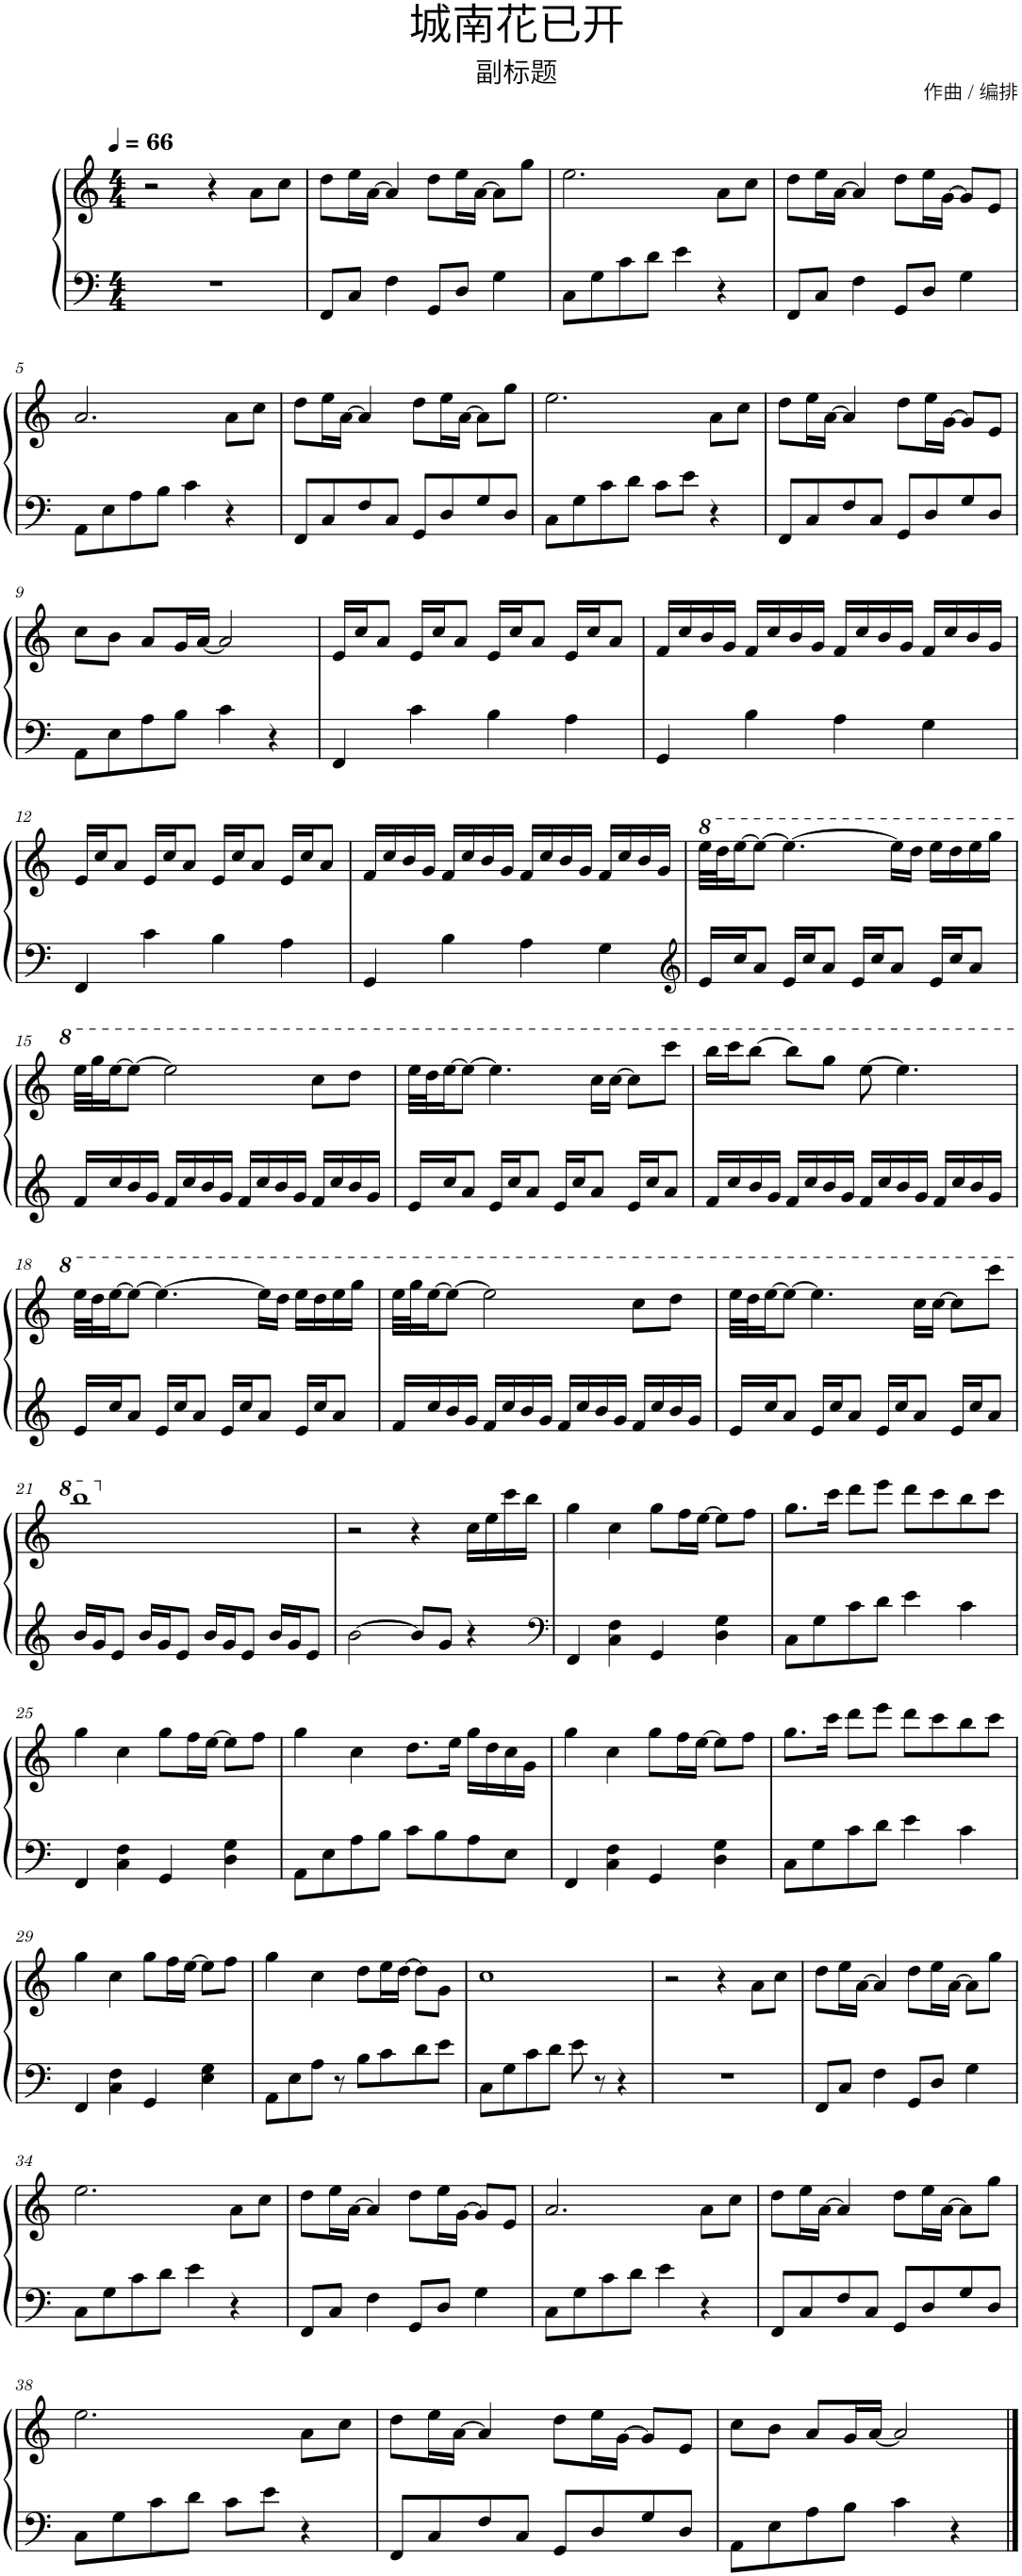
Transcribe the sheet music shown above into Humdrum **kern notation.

**kern	**kern
*part1	*part1
*staff2	*staff1
*I"钢琴	*
*clefF4	*clefG2
*k[]	*k[]
*M4/4	*M4/4
*MM66	*MM66
=1	=1
1r	2r
.	4r
.	8a\L
.	8cc\J
=2	=2
8FF/L	8dd\L
8C/J	16ee\L
.	[16a\JJ
4F\	4a/]
8GG/L	8dd\L
8D/J	16ee\L
.	[16a\JJ
4G\	8a\L]
.	8gg\J
=3	=3
8C\L	2.ee\
8G\	.
8c\	.
8d\J	.
4e\	.
4r	8a\L
.	8cc\J
=4	=4
8FF/L	8dd\L
8C/J	16ee\L
.	[16a\JJ
4F\	4a/]
8GG/L	8dd\L
8D/J	16ee\L
.	[16g\JJ
4G\	8g/L]
.	8e/J
!!LO:LB:g=z
=5	=5
8AA\L	2.a/
8E\	.
8A\	.
8B\J	.
4c\	.
4r	8a\L
.	8cc\J
=6	=6
8FF/L	8dd\L
8C/	16ee\L
.	[16a\JJ
8F/	4a/]
8C/J	.
8GG/L	8dd\L
8D/	16ee\L
.	[16a\JJ
8G/	8a\L]
8D/J	8gg\J
=7	=7
8C\L	2.ee\
8G\	.
8c\	.
8d\J	.
8c\L	.
8e\J	.
4r	8a\L
.	8cc\J
=8	=8
8FF/L	8dd\L
8C/	16ee\L
.	[16a\JJ
8F/	4a/]
8C/J	.
8GG/L	8dd\L
8D/	16ee\L
.	[16g\JJ
8G/	8g/L]
8D/J	8e/J
!!LO:LB:g=z
=9	=9
8AA\L	8cc\L
8E\	8b\J
8A\	8a/L
8B\J	16g/L
.	[16a/JJ
4c\	2a/]
4r	.
=10	=10
4FF/	16e/LL
.	16cc/J
.	8a/J
4c\	16e/LL
.	16cc/J
.	8a/J
4B\	16e/LL
.	16cc/J
.	8a/J
4A\	16e/LL
.	16cc/J
.	8a/J
=11	=11
4GG/	16f/LL
.	16cc/
.	16b/
.	16g/JJ
4B\	16f/LL
.	16cc/
.	16b/
.	16g/JJ
4A\	16f/LL
.	16cc/
.	16b/
.	16g/JJ
4G\	16f/LL
.	16cc/
.	16b/
.	16g/JJ
!!LO:LB:g=z
=12	=12
4FF/	16e/LL
.	16cc/J
.	8a/J
4c\	16e/LL
.	16cc/J
.	8a/J
4B\	16e/LL
.	16cc/J
.	8a/J
4A\	16e/LL
.	16cc/J
.	8a/J
=13	=13
4GG/	16f/LL
.	16cc/
.	16b/
.	16g/JJ
4B\	16f/LL
.	16cc/
.	16b/
.	16g/JJ
4A\	16f/LL
.	16cc/
.	16b/
.	16g/JJ
4G\	16f/LL
.	16cc/
.	16b/
.	16g/JJ
=14	=14
*clefG2	*
*	*8va
16e/LL	32eee\LLL
.	32ddd\J
16cc/J	[16eee\J
8a/J	8eee\J_
16e/LL	4.eee\_
16cc/J	.
8a/J	.
16e/LL	.
16cc/J	.
8a/J	16eee\LL]
.	16ddd\JJ
16e/LL	16eee\LL
16cc/J	16ddd\
8a/J	16eee\
.	16ggg\JJ
!!LO:LB:g=z
=15	=15
16f/LL	32eee\LLL
.	32ggg\J
16cc/	[16eee\J
16b/	8eee\J_
16g/JJ	.
16f/LL	2eee\]
16cc/	.
16b/	.
16g/JJ	.
16f/LL	.
16cc/	.
16b/	.
16g/JJ	.
16f/LL	8ccc\L
16cc/	.
16b/	8ddd\J
16g/JJ	.
=16	=16
16e/LL	32eee\LLL
.	32ddd\J
16cc/J	[16eee\J
8a/J	8eee\J_
16e/LL	4.eee\]
16cc/J	.
8a/J	.
16e/LL	.
16cc/J	.
8a/J	16ccc\LL
.	[16ccc\JJ
16e/LL	8ccc\L]
16cc/J	.
8a/J	8cccc\J
=17	=17
16f/LL	16bbb\LL
16cc/	16cccc\J
16b/	[8bbb\J
16g/JJ	.
16f/LL	8bbb\L]
16cc/	.
16b/	8ggg\J
16g/JJ	.
16f/LL	[8eee\
16cc/	.
16b/	4.eee\]
16g/JJ	.
16f/LL	.
16cc/	.
16b/	.
16g/JJ	.
!!LO:LB:g=z
=18	=18
16e/LL	32eee\LLL
.	32ddd\J
16cc/J	[16eee\J
8a/J	8eee\J_
16e/LL	4.eee\_
16cc/J	.
8a/J	.
16e/LL	.
16cc/J	.
8a/J	16eee\LL]
.	16ddd\JJ
16e/LL	16eee\LL
16cc/J	16ddd\
8a/J	16eee\
.	16ggg\JJ
=19	=19
16f/LL	32eee\LLL
.	32ggg\J
16cc/	[16eee\J
16b/	8eee\J_
16g/JJ	.
16f/LL	2eee\]
16cc/	.
16b/	.
16g/JJ	.
16f/LL	.
16cc/	.
16b/	.
16g/JJ	.
16f/LL	8ccc\L
16cc/	.
16b/	8ddd\J
16g/JJ	.
=20	=20
16e/LL	32eee\LLL
.	32ddd\J
16cc/J	[16eee\J
8a/J	8eee\J_
16e/LL	4.eee\]
16cc/J	.
8a/J	.
16e/LL	.
16cc/J	.
8a/J	16ccc\LL
.	[16ccc\JJ
16e/LL	8ccc\L]
16cc/J	.
8a/J	8cccc\J
!!LO:LB:g=z
=21	=21
16b/LL	1bbb
16g/J	.
8e/J	.
16b/LL	.
16g/J	.
8e/J	.
16b/LL	.
16g/J	.
8e/J	.
16b/LL	.
16g/J	.
8e/J	.
=22	=22
*	*X8va
[2b\	2r
8b/L]	4r
8g/J	.
4r	16cc\LL
.	16ee\
.	16ccc\
.	16bb\JJ
=23	=23
*clefF4	*
4FF/	4gg\
4C\ 4F\	4cc\
4GG/	8gg\L
.	16ff\L
.	[16ee\JJ
4D\ 4G\	8ee\L]
.	8ff\J
=24	=24
8C\L	8.gg\L
8G\	.
.	16ccc\Jk
8c\	8ddd\L
8d\J	8eee\J
4e\	8ddd\L
.	8ccc\
4c\	8bb\
.	8ccc\J
!!LO:LB:g=z
=25	=25
4FF/	4gg\
4C\ 4F\	4cc\
4GG/	8gg\L
.	16ff\L
.	[16ee\JJ
4D\ 4G\	8ee\L]
.	8ff\J
=26	=26
8AA\L	4gg\
8E\	.
8A\	4cc\
8B\J	.
8c\L	8.dd\L
8B\	.
.	16ee\Jk
8A\	16gg\LL
.	16dd\
8E\J	16cc\
.	16g\JJ
=27	=27
4FF/	4gg\
4C\ 4F\	4cc\
4GG/	8gg\L
.	16ff\L
.	[16ee\JJ
4D\ 4G\	8ee\L]
.	8ff\J
=28	=28
8C\L	8.gg\L
8G\	.
.	16ccc\Jk
8c\	8ddd\L
8d\J	8eee\J
4e\	8ddd\L
.	8ccc\
4c\	8bb\
.	8ccc\J
!!LO:LB:g=z
=29	=29
4FF/	4gg\
4C\ 4F\	4cc\
4GG/	8gg\L
.	16ff\L
.	[16ee\JJ
4E\ 4G\	8ee\L]
.	8ff\J
=30	=30
8AA\L	4gg\
8E\	.
8A\J	4cc\
8r	.
8B\L	8dd\L
8c\	16ee\L
.	[16dd\JJ
8d\	8dd\L]
8e\J	8g\J
=31	=31
8C\L	1cc
8G\	.
8c\	.
8d\J	.
8e\	.
8r	.
4r	.
=32	=32
1r	2r
.	4r
.	8a\L
.	8cc\J
=33	=33
8FF/L	8dd\L
8C/J	16ee\L
.	[16a\JJ
4F\	4a/]
8GG/L	8dd\L
8D/J	16ee\L
.	[16a\JJ
4G\	8a\L]
.	8gg\J
!!LO:LB:g=z
=34	=34
8C\L	2.ee\
8G\	.
8c\	.
8d\J	.
4e\	.
4r	8a\L
.	8cc\J
=35	=35
8FF/L	8dd\L
8C/J	16ee\L
.	[16a\JJ
4F\	4a/]
8GG/L	8dd\L
8D/J	16ee\L
.	[16g\JJ
4G\	8g/L]
.	8e/J
=36	=36
8C\L	2.a/
8G\	.
8c\	.
8d\J	.
4e\	.
4r	8a\L
.	8cc\J
=37	=37
8FF/L	8dd\L
8C/	16ee\L
.	[16a\JJ
8F/	4a/]
8C/J	.
8GG/L	8dd\L
8D/	16ee\L
.	[16a\JJ
8G/	8a\L]
8D/J	8gg\J
!!LO:LB:g=z
=38	=38
8C\L	2.ee\
8G\	.
8c\	.
8d\J	.
8c\L	.
8e\J	.
4r	8a\L
.	8cc\J
=39	=39
8FF/L	8dd\L
8C/	16ee\L
.	[16a\JJ
8F/	4a/]
8C/J	.
8GG/L	8dd\L
8D/	16ee\L
.	[16g\JJ
8G/	8g/L]
8D/J	8e/J
=40	=40
8AA\L	8cc\L
8E\	8b\J
8A\	8a/L
8B\J	16g/L
.	[16a/JJ
4c\	2a/]
4r	.
==	==
*-	*-
